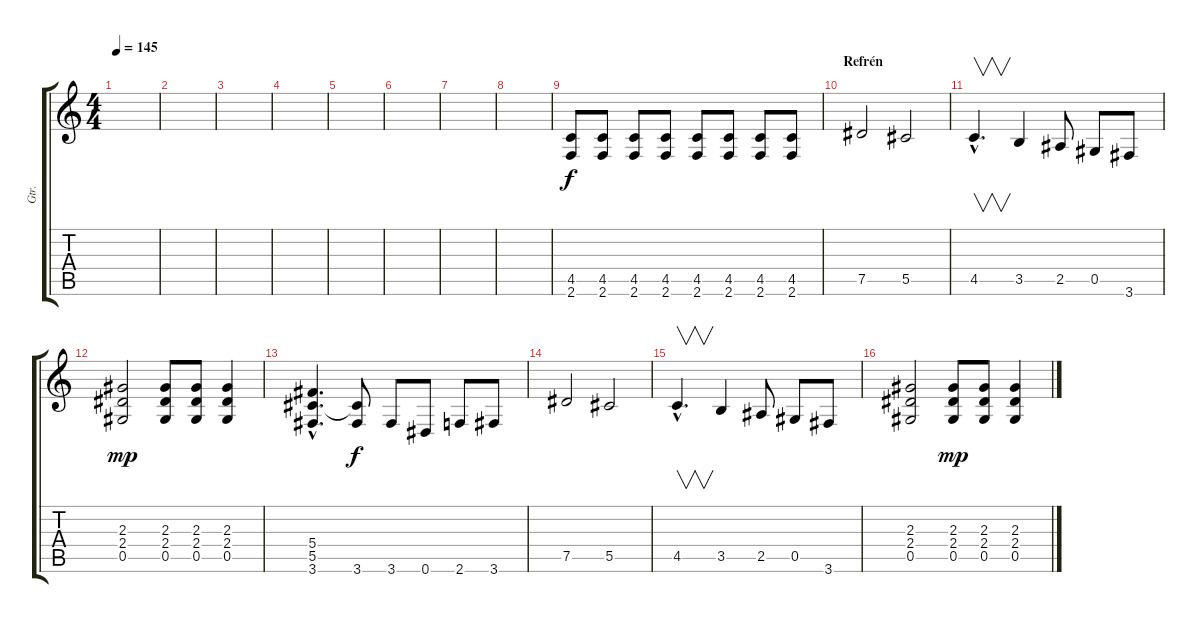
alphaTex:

\track ("Gtr." "Gtr.") {instrument overdrivenguitar}
\staff {score tabs}
\tuning (Eb4 Bb3 Gb3 Db3 Ab2 Eb2) {hide}
\ts (4 4)
\tempo 145
\clef g2
\ks c
|
|
|
|
|
|
|
|
(4.5 2.6).8{dy f} (4.5 2.6).8 (4.5 2.6).8 (4.5 2.6).8 (4.5 2.6).8 (4.5 2.6).8 (4.5 2.6).8 (4.5 2.6).8 |
\section ("" "Refrén")
7.5.2 5.5.2 |
4.5{hac}.4{v d} 3.5.4 2.5.8 0.5.8 3.6.8 |
(2.3 2.4 0.5).2{dy mp} (2.3 2.4 0.5).8 (2.3 2.4 0.5).8 (2.3 2.4 0.5).4 |
(5.4{hac} 5.5{hac} 3.6{hac}).4{d} (5.5{t} 3.6).8{dy f} 3.6.8 0.6.8 2.6.8 3.6.8 |
7.5.2 5.5.2 |
4.5{hac}.4{v d} 3.5.4 2.5.8 0.5.8 3.6.8 |
(2.3 2.4 0.5).2 (2.3 2.4 0.5).8{dy mp} (2.3 2.4 0.5).8 (2.3 2.4 0.5).4
